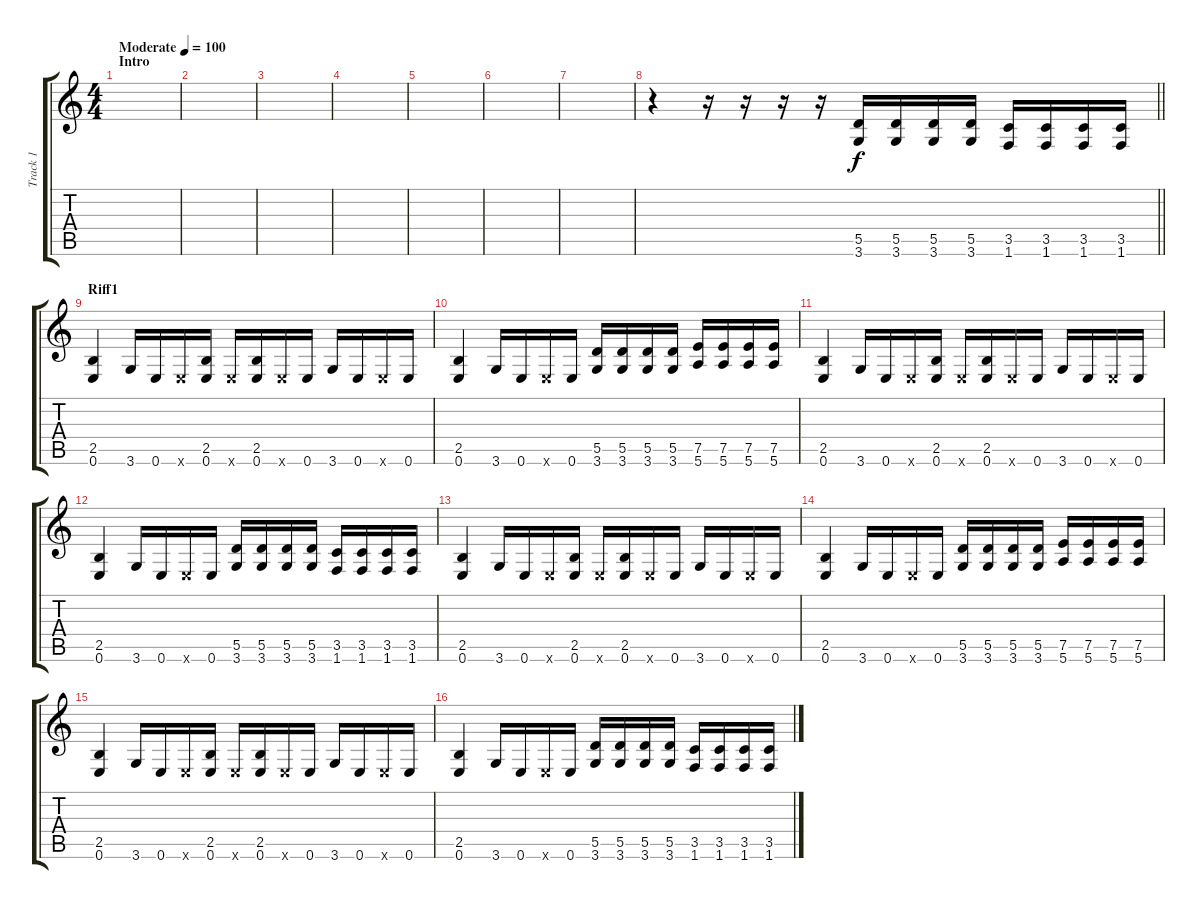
\track ("Track 1" "Track 1") {instrument distortionguitar}
\staff {score tabs}
\tuning (E4 B3 G3 D3 A2 E2) {hide}
\ts (4 4)
\section ("" "Intro")
\tempo (100 "Moderate")
\clef g2
\ks c
|
|
|
|
|
|
|
\barLineRight lightlight
r.4 r.16 r.16 r.16 r.16 (5.5 3.6).16 (5.5 3.6).16 (5.5 3.6).16 (5.5 3.6).16 (3.5 1.6).16 (3.5 1.6).16 (3.5 1.6).16 (3.5 1.6).16 |
\section ("" "Riff1")
(2.5 0.6).4 3.6.16 0.6.16 0.6{x}.16 (2.5 0.6).16 0.6{x}.16 (2.5 0.6).16 0.6{x}.16 0.6.16 3.6.16 0.6.16 0.6{x}.16 0.6.16 |
(2.5 0.6).4 3.6.16 0.6.16 0.6{x}.16 0.6.16 (5.5 3.6).16 (5.5 3.6).16 (5.5 3.6).16 (5.5 3.6).16 (7.5 5.6).16 (7.5 5.6).16 (7.5 5.6).16 (7.5 5.6).16 |
(2.5 0.6).4 3.6.16 0.6.16 0.6{x}.16 (2.5 0.6).16 0.6{x}.16 (2.5 0.6).16 0.6{x}.16 0.6.16 3.6.16 0.6.16 0.6{x}.16 0.6.16 |
(2.5 0.6).4 3.6.16 0.6.16 0.6{x}.16 0.6.16 (5.5 3.6).16 (5.5 3.6).16 (5.5 3.6).16 (5.5 3.6).16 (3.5 1.6).16 (3.5 1.6).16 (3.5 1.6).16 (3.5 1.6).16 |
(2.5 0.6).4 3.6.16 0.6.16 0.6{x}.16 (2.5 0.6).16 0.6{x}.16 (2.5 0.6).16 0.6{x}.16 0.6.16 3.6.16 0.6.16 0.6{x}.16 0.6.16 |
(2.5 0.6).4 3.6.16 0.6.16 0.6{x}.16 0.6.16 (5.5 3.6).16 (5.5 3.6).16 (5.5 3.6).16 (5.5 3.6).16 (7.5 5.6).16 (7.5 5.6).16 (7.5 5.6).16 (7.5 5.6).16 |
(2.5 0.6).4 3.6.16 0.6.16 0.6{x}.16 (2.5 0.6).16 0.6{x}.16 (2.5 0.6).16 0.6{x}.16 0.6.16 3.6.16 0.6.16 0.6{x}.16 0.6.16 |
(2.5 0.6).4 3.6.16 0.6.16 0.6{x}.16 0.6.16 (5.5 3.6).16 (5.5 3.6).16 (5.5 3.6).16 (5.5 3.6).16 (3.5 1.6).16 (3.5 1.6).16 (3.5 1.6).16 (3.5 1.6).16
